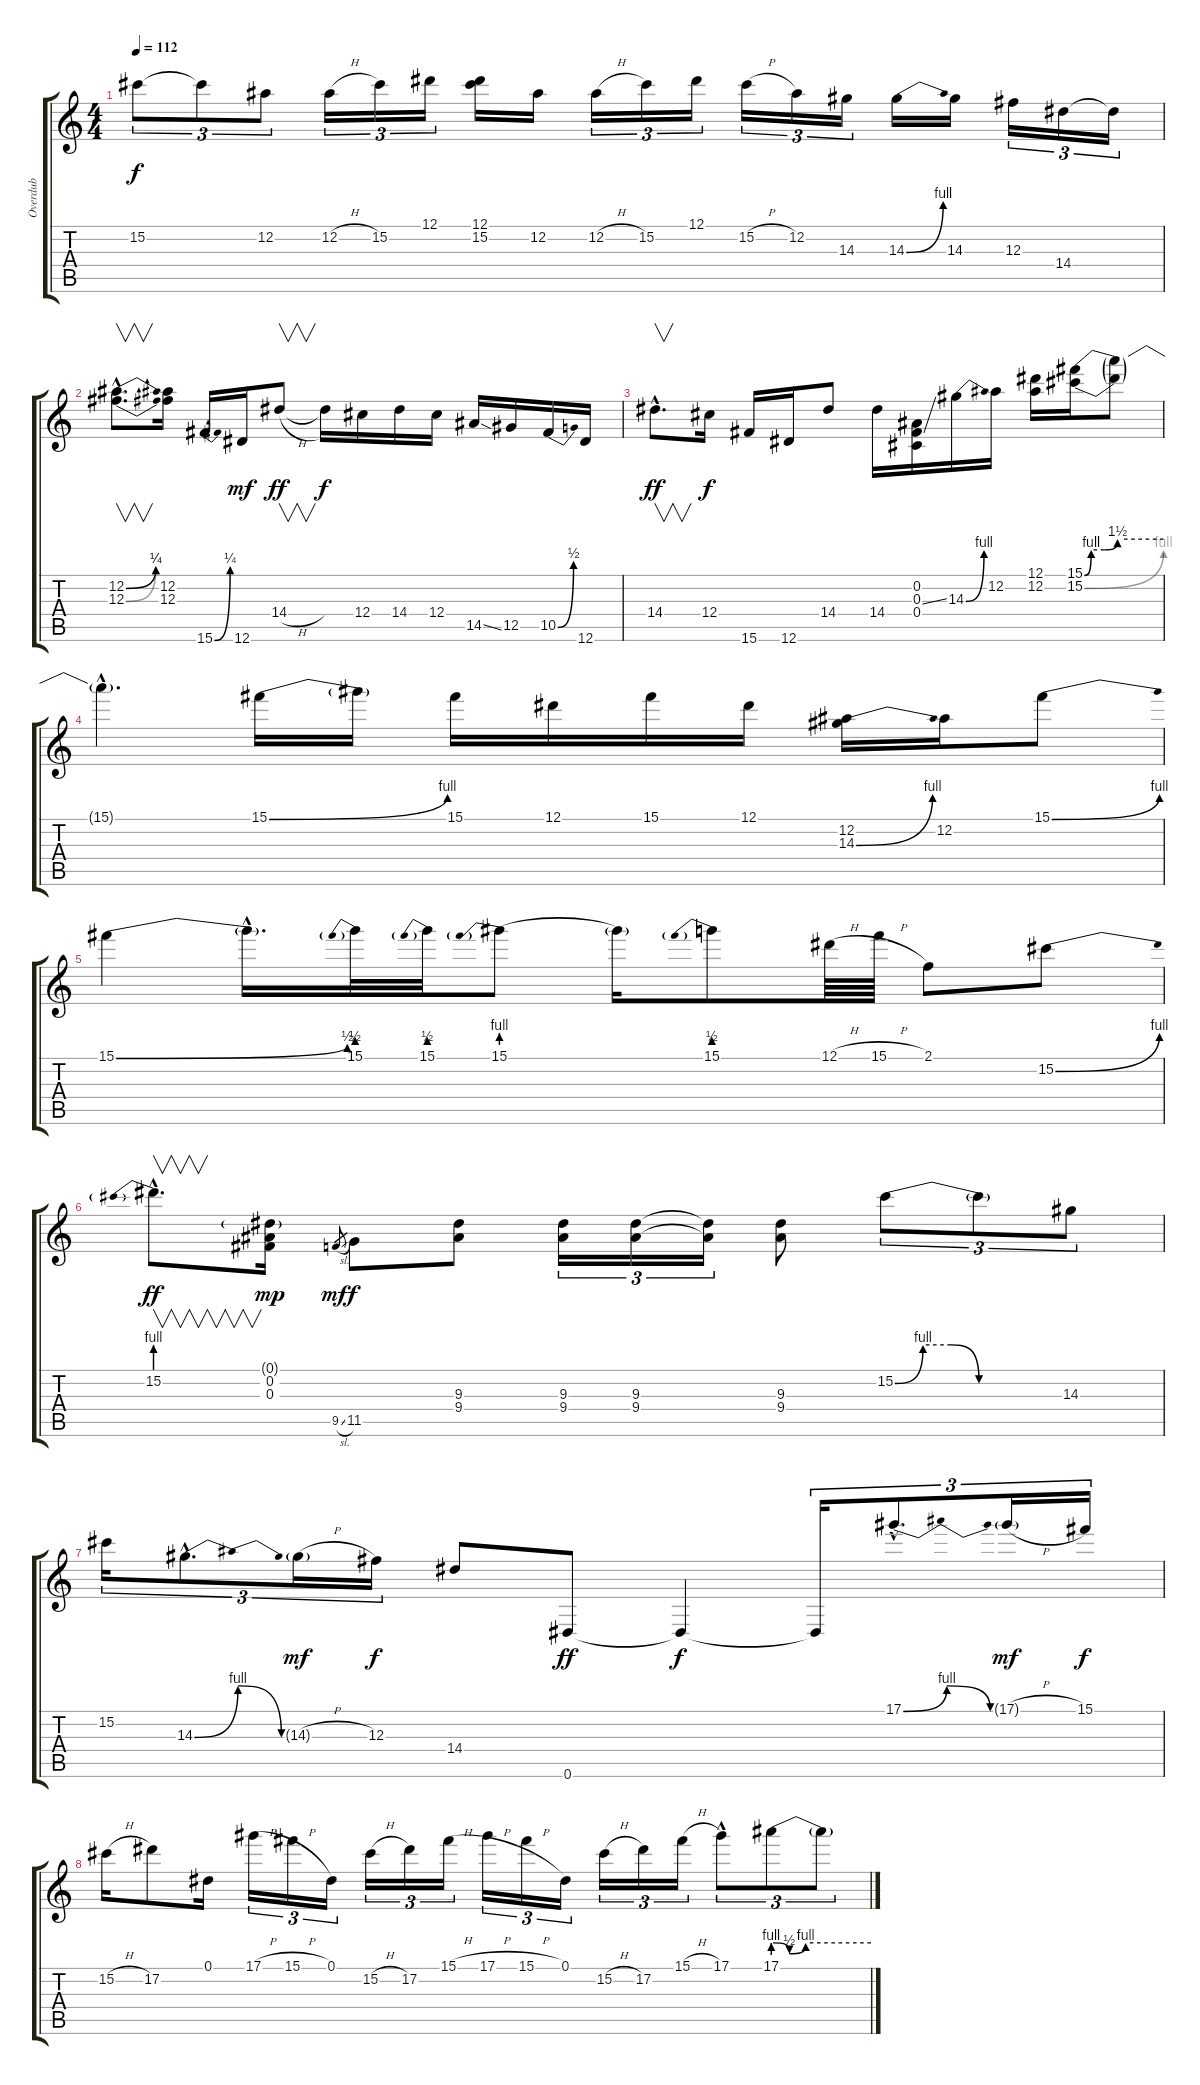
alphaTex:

\track ("Overdub" "Overdub") {instrument fretlessbass}
\staff {score tabs}
\tuning (Eb4 Bb3 Gb3 Db3 Ab2 Eb2) {hide}
\ts (4 4)
\tempo 112
\clef g2
\ks c
15.2{t}.8{tu (3 2) dy f} 15.2{t}.8{tu (3 2)} 12.2.8{tu (3 2)} 12.2{h}.16{tu (3 2)} 15.2.16{tu (3 2)} 12.1.16{tu (3 2)} (12.1 15.2).16 12.2.16 12.2{h}.16{tu (3 2)} 15.2.16{tu (3 2)} 12.1.16{tu (3 2)} 15.2{h}.16{tu (3 2)} 12.2.16{tu (3 2)} 14.3.16{tu (3 2)} 14.3{be (bend 0 0 60 4)}.16 14.3.16 12.3.16{tu (3 2)} 14.4.16{tu (3 2)} 14.4{t}.16{tu (3 2)} |
(12.2{be (bend 0 0 60 1) hac} 12.3{be (bend 0 0 60 1) hac}).8{v d} (12.2 12.3).16 15.6{be (bend 0 0 60 1)}.16 12.6.16{dy mf} 14.4{h}.8{v dy ff} 14.4{t}.16{dy f} 12.4.16 14.4.16 12.4.16 14.5{ss}.16 12.5.16 10.5{be (bend 0 0 60 2)}.16 12.6.16 |
14.4{hac}.8{v d dy ff} 12.4.16{dy f} 15.6.16 12.6.16 14.4.8 14.4.16 (0.2 0.3{ss} 0.4).16 14.3{be (bend 0 0 60 4)}.16 12.2.16 (12.1 12.2).16 (15.1{be (custom 0 0 5 4 15 4 25 6 60 6)} 15.2{be (bend 0 0 60 4)}).16 (15.1{t} 15.2{t}).8 |
15.1{hac t}.4{d} 15.1{be (bend 0 0 60 4)}.16 15.1{t}.16 15.1.16 12.1.16 15.1.16 12.1.16 (12.2 14.3{be (bend 0 0 60 4)}).16 12.2.16 15.1{be (bend 0 0 60 4)}.8 |
15.1{be (bend 0 0 60 2)}.4 15.1{hac t}.16{d} 15.1{be (prebend 0 2 60 2)}.32 15.1{be (prebend 0 2 60 2)}.32 15.1{be (prebend 0 4 60 4)}.8 15.1{t}.16 15.1{be (prebend 0 2 60 2)}.8 12.1{h}.64 15.1{h}.64 2.1.8 15.2{be (bend 0 0 60 4)}.8 |
15.2{be (prebend 0 4 60 4) hac}.8{v d dy ff} (0.1{g} 0.2 0.3).16{dy mp} 9.5{sl}.8{gr dy mf} 11.5.8{dy f} (9.3 9.4).8 (9.3 9.4).16{tu (3 2)} (9.3 9.4).16{tu (3 2)} (9.3{t} 9.4{t}).16{tu (3 2)} (9.3 9.4).8 15.2{be (custom 0 0 10 4 20 4 30 0 60 0)}.8{tu (3 2)} 15.2{t}.8{tu (3 2)} 14.3.8{tu (3 2)} |
15.2.16{tu (3 2)} 14.3{be (bendrelease 0 0 15 4 30 4 60 0) hac}.8{d tu (3 2)} 14.3{h g}.16{tu (3 2) dy mf} 12.3.16{tu (3 2) dy f} 14.4.8 0.6.8{dy ff} 0.6{t}.4{dy f} 0.6{t}.16{tu (3 2)} 17.1{be (bendrelease 0 0 15 4 30 4 60 0) hac}.8{d tu (3 2)} 17.1{h g}.16{tu (3 2) dy mf} 15.1.16{tu (3 2) dy f} |
15.2{h}.16 17.2.8 0.1.16 17.1{h}.16{tu (3 2)} 15.1{h}.16{tu (3 2)} 0.1.16{tu (3 2)} 15.2{h}.16{tu (3 2)} 17.2.16{tu (3 2)} 15.1{h}.16{tu (3 2)} 17.1{h}.16{tu (3 2)} 15.1{h}.16{tu (3 2)} 0.1.16{tu (3 2)} 15.2{h}.16{tu (3 2)} 17.2.16{tu (3 2)} 15.1{h}.16{tu (3 2)} 17.1{hac}.8{tu (3 2)} 17.1{be (custom 0 4 10 2 20 4 60 4)}.8{tu (3 2)} 17.1{t}.8{tu (3 2)}
